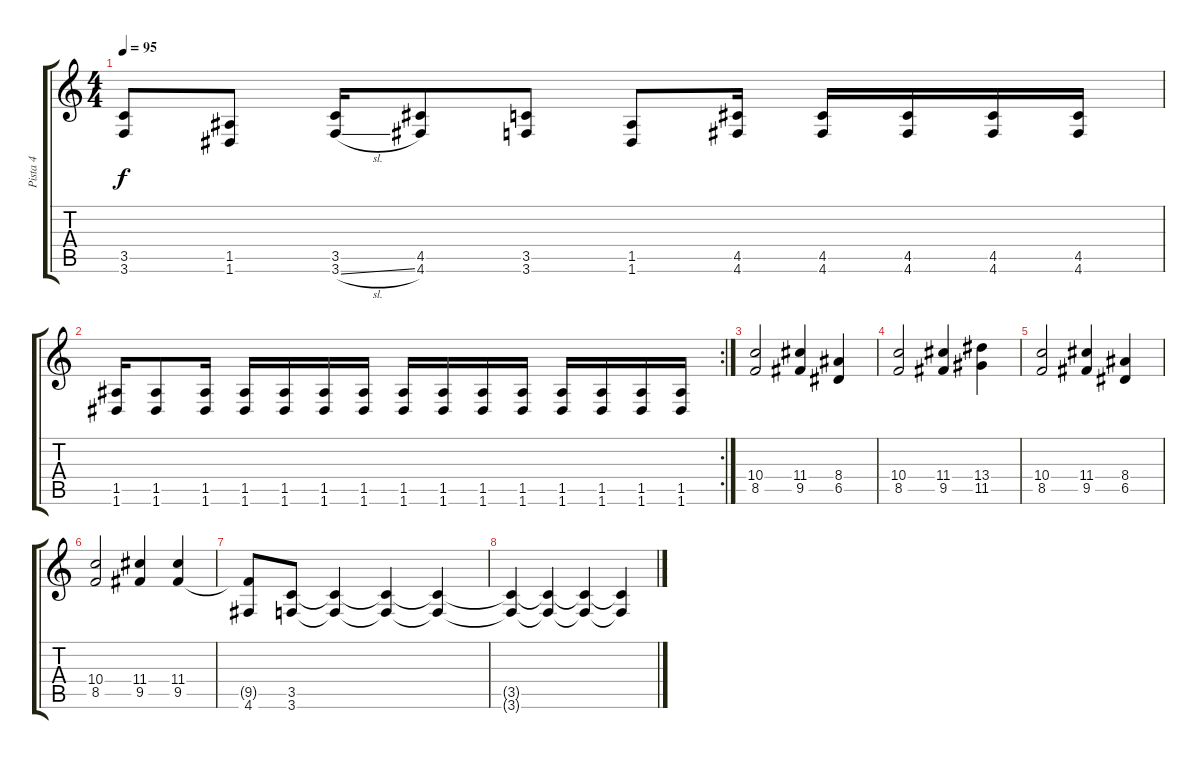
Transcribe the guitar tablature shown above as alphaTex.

\track ("Pista 4" "Pista 4") {instrument distortionguitar}
\staff {score tabs}
\tuning (E4 B3 G3 D3 A2 D2) {hide}
\ts (4 4)
\tempo 95
\clef g2
\ks c
(3.5 3.6).8{dy f} (1.5 1.6).8 (3.5 3.6{sl}).16 (4.5 4.6).8 (3.5 3.6).8 (1.5 1.6).8 (4.5 4.6).16 (4.5 4.6).16 (4.5 4.6).16 (4.5 4.6).16 (4.5 4.6).16 |
\rc 2
(1.5 1.6).16 (1.5 1.6).8 (1.5 1.6).16 (1.5 1.6).16 (1.5 1.6).16 (1.5 1.6).16 (1.5 1.6).16 (1.5 1.6).16 (1.5 1.6).16 (1.5 1.6).16 (1.5 1.6).16 (1.5 1.6).16 (1.5 1.6).16 (1.5 1.6).16 (1.5 1.6).16 |
(10.4 8.5).2 (11.4 9.5).4 (8.4 6.5).4 |
(10.4 8.5).2 (11.4 9.5).4 (13.4 11.5).4 |
(10.4 8.5).2 (11.4 9.5).4 (8.4 6.5).4 |
(10.4 8.5).2 (11.4 9.5).4 (11.4 9.5).4 |
(9.5{t} 4.6).8 (3.5 3.6).8 (3.5{t} 3.6{t}).4 (3.5{t} 3.6{t}).4 (3.5{t} 3.6{t}).4 |
(3.5{t} 3.6{t}).4{volume 0} (3.5{t} 3.6{t}).4 (3.5{t} 3.6{t}).4 (3.5{t} 3.6{t}).4
